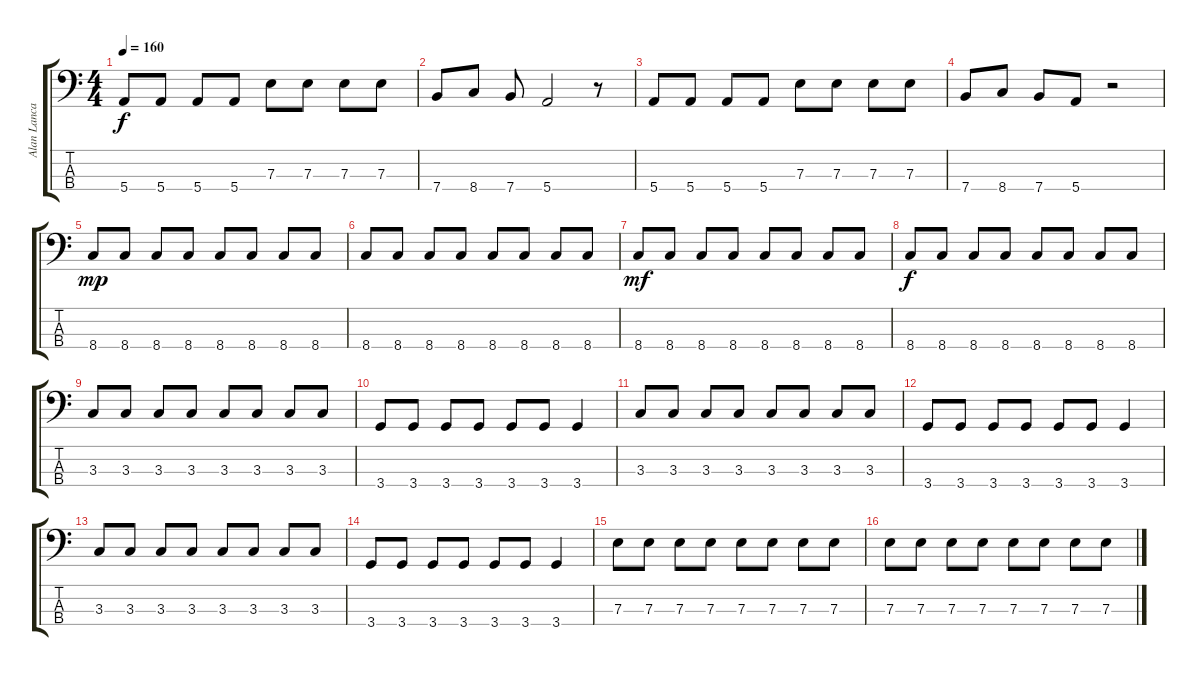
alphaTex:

\track ("Alan Lancaster" "Alan Lanca") {instrument acousticguitarnylon}
\staff {score tabs}
\tuning (G2 D2 A1 E1) {hide}
\ts (4 4)
\tempo 160
\clef f4
\ks c
5.4.8{dy f} 5.4.8 5.4.8 5.4.8 7.3.8 7.3.8 7.3.8 7.3.8 |
7.4.8 8.4.8 7.4.8 5.4.2 r.8 |
5.4.8 5.4.8 5.4.8 5.4.8 7.3.8 7.3.8 7.3.8 7.3.8 |
7.4.8 8.4.8 7.4.8 5.4.8 r.2 |
8.4.8{dy mp} 8.4.8 8.4.8 8.4.8 8.4.8 8.4.8 8.4.8 8.4.8 |
8.4.8 8.4.8 8.4.8 8.4.8 8.4.8 8.4.8 8.4.8 8.4.8 |
8.4.8{dy mf} 8.4.8 8.4.8 8.4.8 8.4.8 8.4.8 8.4.8 8.4.8 |
8.4.8{dy f} 8.4.8 8.4.8 8.4.8 8.4.8 8.4.8 8.4.8 8.4.8 |
3.3.8 3.3.8 3.3.8 3.3.8 3.3.8 3.3.8 3.3.8 3.3.8 |
3.4.8 3.4.8 3.4.8 3.4.8 3.4.8 3.4.8 3.4.4 |
3.3.8 3.3.8 3.3.8 3.3.8 3.3.8 3.3.8 3.3.8 3.3.8 |
3.4.8 3.4.8 3.4.8 3.4.8 3.4.8 3.4.8 3.4.4 |
3.3.8 3.3.8 3.3.8 3.3.8 3.3.8 3.3.8 3.3.8 3.3.8 |
3.4.8 3.4.8 3.4.8 3.4.8 3.4.8 3.4.8 3.4.4 |
7.3.8 7.3.8 7.3.8 7.3.8 7.3.8 7.3.8 7.3.8 7.3.8 |
7.3.8 7.3.8 7.3.8 7.3.8 7.3.8 7.3.8 7.3.8 7.3.8
